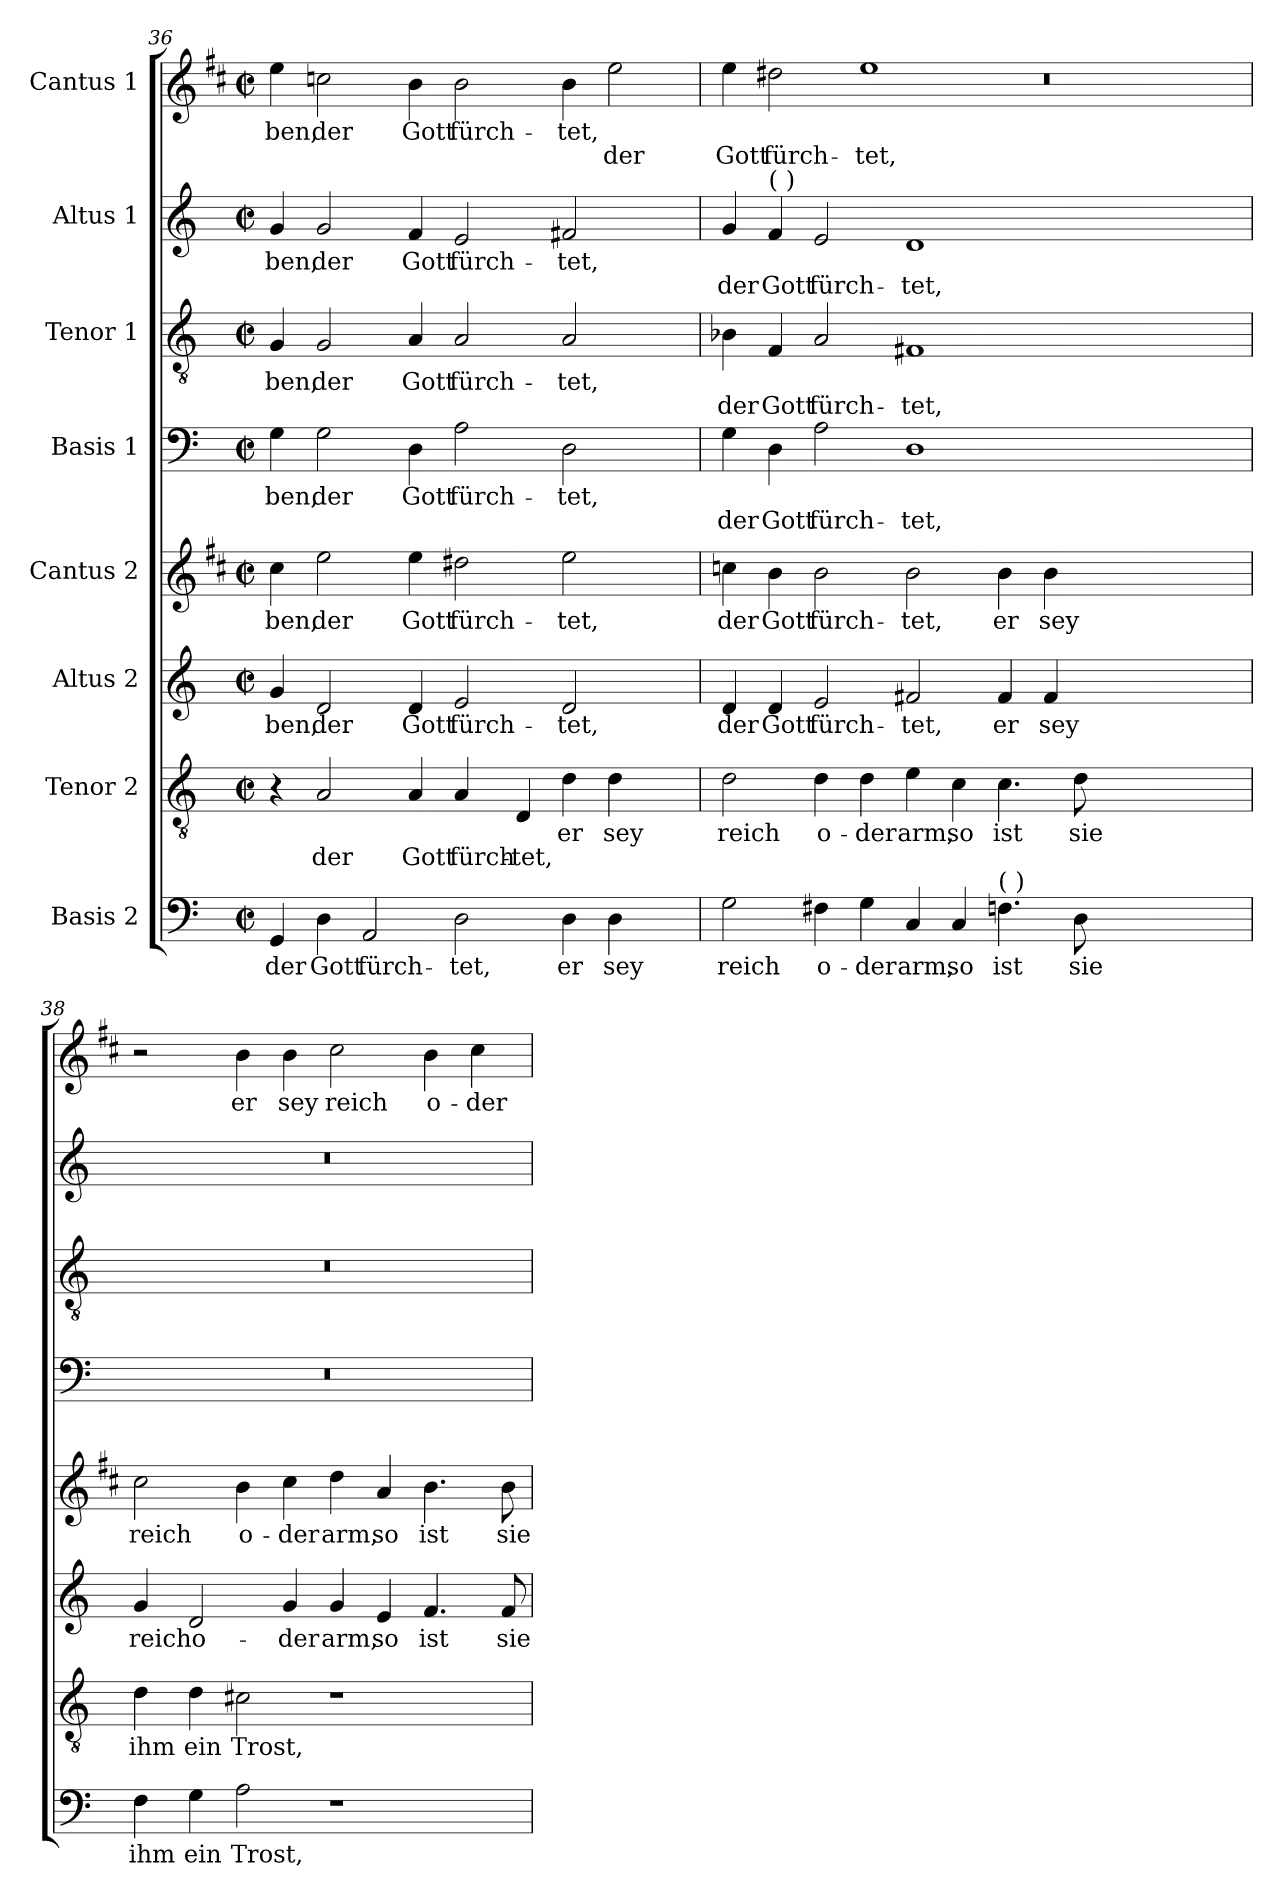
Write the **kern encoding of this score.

**kern	**text	**kern	**text	**text	**kern	**text	**kern	**text	**kern	**text	**text	**kern	**text	**text	**kern	**text	**text	**kern	**text	**text
*part8	*part8	*part7	*part7	*part7	*part6	*part6	*part5	*part5	*part4	*part4	*part4	*part3	*part3	*part3	*part2	*part2	*part2	*part1	*part1	*part1
*staff8	*staff8	*staff7	*staff7	*staff7	*staff6	*staff6	*staff5	*staff5	*staff4	*staff4	*staff4	*staff3	*staff3	*staff3	*staff2	*staff2	*staff2	*staff1	*staff1	*staff1
*I"Basis 2	*	*I"Tenor 2	*	*	*I"Altus 2	*	*I"Cantus 2	*	*I"Basis 1	*	*	*I"Tenor 1	*	*	*I"Altus 1	*	*	*I"Cantus 1	*	*
!!LO:LB:g=z
*clefF4	*	*clefGv2	*	*	*clefG2	*	*clefG2	*	*clefF4	*	*	*clefGv2	*	*	*clefG2	*	*	*clefG2	*	*
*	*	*	*	*	*	*	*ITrd1c2	*	*	*	*	*	*	*	*	*	*	*ITrd1c2	*	*
*k[]	*	*k[]	*	*	*k[]	*	*k[]	*	*k[]	*	*	*k[]	*	*	*k[]	*	*	*k[]	*	*
*C:	*	*C:	*	*	*C:	*	*C:	*	*C:	*	*	*C:	*	*	*C:	*	*	*C:	*	*
*M4/2	*	*M4/2	*	*	*M4/2	*	*M4/2	*	*M4/2	*	*	*M4/2	*	*	*M4/2	*	*	*M4/2	*	*
*met(c|)	*	*met(c|)	*	*	*met(c|)	*	*met(c|)	*	*met(c|)	*	*	*met(c|)	*	*	*met(c|)	*	*	*met(c|)	*	*
=36	=36	=36	=36	=36	=36	=36	=36	=36	=36	=36	=36	=36	=36	=36	=36	=36	=36	=36	=36	=36
!	!LO:LY:b	!	!	!	!	!LO:LY:b	!	!LO:LY:b	!	!LO:LY:b	!	!	!LO:LY:b	!	!	!LO:LY:b	!	!	!LO:LY:b	!
4GG	der	4r	.	.	4g	-ben,	4b	-ben,	4G	-ben,	.	4G	-ben,	.	4g	-ben,	.	4dd	-ben,	.
!	!LO:LY:b	!	!	!LO:LY:b	!	!LO:LY:b	!	!LO:LY:b	!	!LO:LY:b	!	!	!LO:LY:b	!	!	!LO:LY:b	!	!	!LO:LY:b	!
4D	Gott	2A	.	der	2d	der	2dd	der	2G	der	.	2G	der	.	2g	der	.	2b-X	der	.
!	!LO:LY:b	!	!	!	!	!	!	!	!	!	!	!	!	!	!	!	!	!	!	!
2AA	fürch-	.	.	.	.	.	.	.	.	.	.	.	.	.	.	.	.	.	.	.
!	!	!	!	!LO:LY:b	!	!LO:LY:b	!	!LO:LY:b	!	!LO:LY:b	!	!	!LO:LY:b	!	!	!LO:LY:b	!	!	!LO:LY:b	!
.	.	4A	.	Gott	4d	Gott	4dd	Gott	4D	Gott	.	4A	Gott	.	4f	Gott	.	4a	Gott	.
!	!LO:LY:b	!	!	!LO:LY:b	!	!LO:LY:b	!	!LO:LY:b	!	!LO:LY:b	!	!	!LO:LY:b	!	!	!LO:LY:b	!	!	!LO:LY:b	!
2D	-tet,	4A	.	fürch-	2e	fürch-	2cc#X	fürch-	2A	fürch-	.	2A	fürch-	.	2e	fürch-	.	2a	fürch-	.
!	!	!	!	!LO:LY:b	!	!	!	!	!	!	!	!	!	!	!	!	!	!	!	!
.	.	4D	.	-tet,	.	.	.	.	.	.	.	.	.	.	.	.	.	.	.	.
!	!LO:LY:b	!	!LO:LY:b	!	!	!LO:LY:b	!	!LO:LY:b	!	!LO:LY:b	!	!	!LO:LY:b	!	!	!LO:LY:b	!	!	!LO:LY:b	!
4D	er	4d	er	.	2d	-tet,	2dd	-tet,	2D	-tet,	.	2A	-tet,	.	2f#X	-tet,	.	4a	-tet,	.
!	!LO:LY:b	!	!LO:LY:b	!	!	!	!	!	!	!	!	!	!	!	!	!	!	!	!	!LO:LY:b
4D	sey	4d	sey	.	.	.	.	.	.	.	.	.	.	.	.	.	.	2dd	.	der
4ryy	.	4ryy	.	.	4ryy	.	4ryy	.	4ryy	.	.	4ryy	.	.	4ryy	.	.	.	.	.
=37	=37	=37	=37	=37	=37	=37	=37	=37	=37	=37	=37	=37	=37	=37	=37	=37	=37	=37	=37	=37
!	!LO:LY:b	!	!LO:LY:b	!	!	!LO:LY:b	!	!LO:LY:b	!	!	!LO:LY:b	!	!	!LO:LY:b	!	!	!LO:LY:b	!	!	!LO:LY:b
2G	reich	2d	reich	.	4d	der	4b-X	der	4G	.	der	4B-X	.	der	4g	.	der	4dd	.	Gott
!	!	!	!	!	!	!	!	!	!	!	!	!	!	!	!LO:TX:a:t=(  )	!	!	!	!	!
!	!	!	!	!	!	!LO:LY:b	!	!LO:LY:b	!	!	!LO:LY:b	!	!	!LO:LY:b	!	!	!LO:LY:b	!	!	!LO:LY:b
.	.	.	.	.	4d	Gott	4a	Gott	4D	.	Gott	4F	.	Gott	4f	.	Gott	2cc#X	.	fürch-
!	!LO:LY:b	!	!LO:LY:b	!	!	!LO:LY:b	!	!LO:LY:b	!	!	!LO:LY:b	!	!	!LO:LY:b	!	!	!LO:LY:b	!	!	!
4F#X	o-	4d	o-	.	2e	fürch-	2a	fürch-	2A	.	fürch-	2A	.	fürch-	2e	.	fürch-	.	.	.
!	!LO:LY:b	!	!LO:LY:b	!	!	!	!	!	!	!	!	!	!	!	!	!	!	!	!	!LO:LY:b
4G	-der	4d	-der	.	.	.	.	.	.	.	.	.	.	.	.	.	.	1dd	.	-tet,
!	!LO:LY:b	!	!LO:LY:b	!	!	!LO:LY:b	!	!LO:LY:b	!	!	!LO:LY:b	!	!	!LO:LY:b	!	!	!LO:LY:b	!	!	!
4C	arm,	4e	arm,	.	2f#X	-tet,	2a	-tet,	1D	.	-tet,	1F#X	.	-tet,	1d	.	-tet,	.	.	.
!	!LO:LY:b	!	!LO:LY:b	!	!	!	!	!	!	!	!	!	!	!	!	!	!	!	!	!
4C	so	4c	so	.	.	.	.	.	.	.	.	.	.	.	.	.	.	.	.	.
!LO:TX:a:t=(  )	!	!	!	!	!	!	!	!	!	!	!	!	!	!	!	!	!	!	!	!
!	!LO:LY:b	!	!LO:LY:b	!	!	!LO:LY:b	!	!LO:LY:b	!	!	!	!	!	!	!	!	!	!	!	!
4.F	ist	4.c	ist	.	4f#	er	4a	er	.	.	.	.	.	.	.	.	.	.	.	.
!	!	!	!	!	!	!LO:LY:b	!	!LO:LY:b	!	!	!	!	!	!	!	!	!	!	!	!
.	.	.	.	.	4f#	sey	4a	sey	.	.	.	.	.	.	.	.	.	0r	.	.
!	!LO:LY:b	!	!LO:LY:b	!	!	!	!	!	!	!	!	!	!	!	!	!	!	!	!	!
8D	sie	8d	sie	.	.	.	.	.	.	.	.	.	.	.	.	.	.	.	.	.
1..ryy	.	1..ryy	.	.	1..ryy	.	1..ryy	.	1..ryy	.	.	1..ryy	.	.	1..ryy	.	.	.	.	.
=38	=38	=38	=38	=38	=38	=38	=38	=38	=38	=38	=38	=38	=38	=38	=38	=38	=38	=38	=38	=38
!	!LO:LY:b	!	!LO:LY:b	!	!	!LO:LY:b	!	!LO:LY:b	!	!	!	!	!	!	!	!	!	!	!	!
4F	ihm	4d	ihm	.	4g	reich	2b	reich	0r	.	.	0r	.	.	0r	.	.	2r	.	.
!	!LO:LY:b	!	!LO:LY:b	!	!	!LO:LY:b	!	!	!	!	!	!	!	!	!	!	!	!	!	!
4G	ein	4d	ein	.	2d	o-	.	.	.	.	.	.	.	.	.	.	.	.	.	.
!	!LO:LY:b	!	!LO:LY:b	!	!	!	!	!LO:LY:b	!	!	!	!	!	!	!	!	!	!	!LO:LY:b	!
2A	Trost,	2c#X	Trost,	.	.	.	4a	o-	.	.	.	.	.	.	.	.	.	4a	er	.
!	!	!	!	!	!	!LO:LY:b	!	!LO:LY:b	!	!	!	!	!	!	!	!	!	!	!LO:LY:b	!
.	.	.	.	.	4g	-der	4b	-der	.	.	.	.	.	.	.	.	.	4a	sey	.
!	!	!	!	!	!	!LO:LY:b	!	!LO:LY:b	!	!	!	!	!	!	!	!	!	!	!LO:LY:b	!
1r	.	1r	.	.	4g	arm,	4cc	arm,	.	.	.	.	.	.	.	.	.	2b	reich	.
!	!	!	!	!	!	!LO:LY:b	!	!LO:LY:b	!	!	!	!	!	!	!	!	!	!	!	!
.	.	.	.	.	4e	so	4g	so	.	.	.	.	.	.	.	.	.	.	.	.
!	!	!	!	!	!	!LO:LY:b	!	!LO:LY:b	!	!	!	!	!	!	!	!	!	!	!LO:LY:b	!
.	.	.	.	.	4.f	ist	4.a	ist	.	.	.	.	.	.	.	.	.	4a	o-	.
!	!	!	!	!	!	!	!	!	!	!	!	!	!	!	!	!	!	!	!LO:LY:b	!
.	.	.	.	.	.	.	.	.	.	.	.	.	.	.	.	.	.	4b	-der	.
!	!	!	!	!	!	!LO:LY:b	!	!LO:LY:b	!	!	!	!	!	!	!	!	!	!	!	!
.	.	.	.	.	8f	sie	8a	sie	.	.	.	.	.	.	.	.	.	.	.	.
=	=	=	=	=	=	=	=	=	=	=	=	=	=	=	=	=	=	=	=	=
*-	*-	*-	*-	*-	*-	*-	*-	*-	*-	*-	*-	*-	*-	*-	*-	*-	*-	*-	*-	*-
